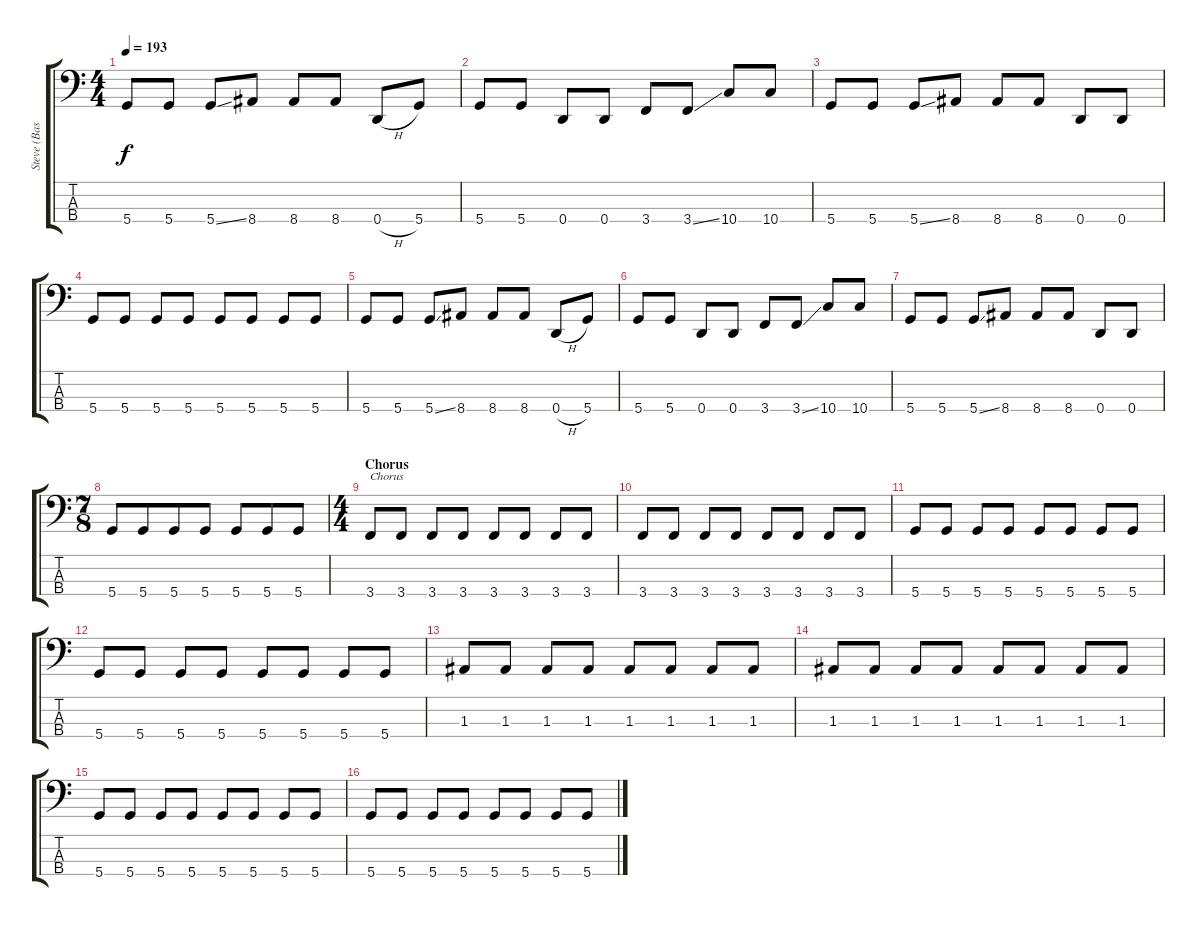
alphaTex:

\track ("Steve (Bass)" "Steve (Bas") {instrument fretlessbass}
\staff {score tabs}
\tuning (G2 D2 A1 D1) {hide}
\ts (4 4)
\tempo 193
\clef f4
\ks c
5.4.8{dy f} 5.4.8 5.4{ss}.8 8.4.8 8.4.8 8.4.8 0.4{h}.8 5.4.8 |
5.4.8 5.4.8 0.4.8 0.4.8 3.4.8 3.4{ss}.8 10.4.8 10.4.8 |
5.4.8 5.4.8 5.4{ss}.8 8.4.8 8.4.8 8.4.8 0.4.8 0.4.8 |
5.4.8 5.4.8 5.4.8 5.4.8 5.4.8 5.4.8 5.4.8 5.4.8 |
5.4.8 5.4.8 5.4{ss}.8 8.4.8 8.4.8 8.4.8 0.4{h}.8 5.4.8 |
5.4.8 5.4.8 0.4.8 0.4.8 3.4.8 3.4{ss}.8 10.4.8 10.4.8 |
5.4.8 5.4.8 5.4{ss}.8 8.4.8 8.4.8 8.4.8 0.4.8 0.4.8 |
\ts (7 8)
5.4.8 5.4.8 5.4.8 5.4.8 5.4.8 5.4.8 5.4.8 |
\ts (4 4)
\section ("" "Chorus")
3.4.8{txt "Chorus"} 3.4.8 3.4.8 3.4.8 3.4.8 3.4.8 3.4.8 3.4.8 |
3.4.8 3.4.8 3.4.8 3.4.8 3.4.8 3.4.8 3.4.8 3.4.8 |
5.4.8 5.4.8 5.4.8 5.4.8 5.4.8 5.4.8 5.4.8 5.4.8 |
5.4.8 5.4.8 5.4.8 5.4.8 5.4.8 5.4.8 5.4.8 5.4.8 |
1.3.8 1.3.8 1.3.8 1.3.8 1.3.8 1.3.8 1.3.8 1.3.8 |
1.3.8 1.3.8 1.3.8 1.3.8 1.3.8 1.3.8 1.3.8 1.3.8 |
5.4.8 5.4.8 5.4.8 5.4.8 5.4.8 5.4.8 5.4.8 5.4.8 |
5.4.8 5.4.8 5.4.8 5.4.8 5.4.8 5.4.8 5.4.8 5.4.8
